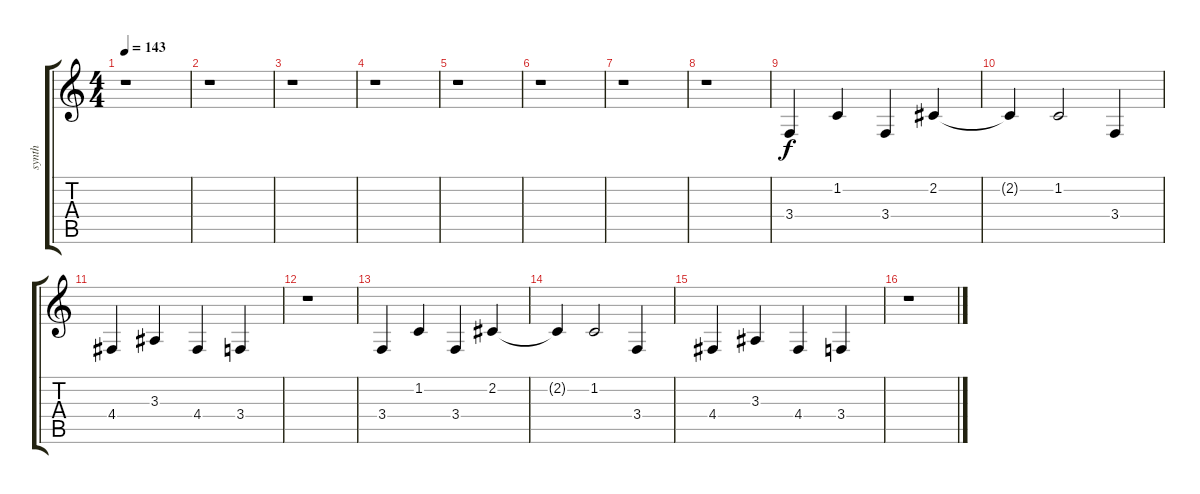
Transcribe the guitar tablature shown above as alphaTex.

\track ("synth" "synth") {instrument brasssection}
\staff {score tabs}
\tuning (E4 B3 G3 D3 A2 E2) {hide}
\ts (4 4)
\tempo 143
\clef g2
\ks c
r.1{dy f} |
r.1 |
r.1 |
r.1 |
r.1 |
r.1 |
r.1 |
r.1 |
3.4.4 1.2.4 3.4.4 2.2.4 |
2.2{t}.4 1.2.2 3.4.4 |
4.4.4 3.3.4 4.4.4 3.4.4 |
r.1 |
3.4.4 1.2.4 3.4.4 2.2.4 |
2.2{t}.4 1.2.2 3.4.4 |
4.4.4 3.3.4 4.4.4 3.4.4 |
r.1
